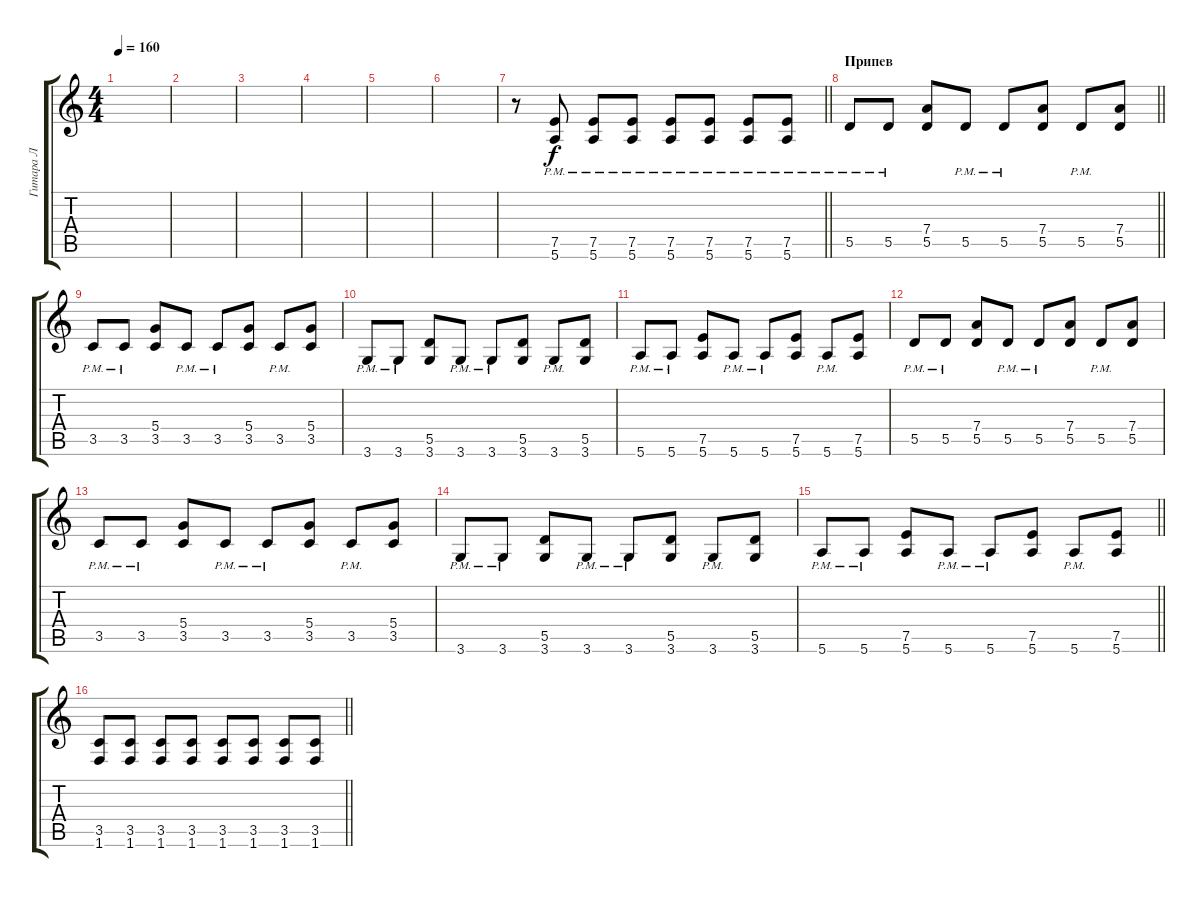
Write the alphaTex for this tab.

\track ("Гитара Л" "Гитара Л") {instrument overdrivenguitar}
\staff {score tabs}
\tuning (E4 B3 G3 D3 A2 E2) {hide}
\ts (4 4)
\tempo 160
\clef g2
\ks c
|
|
|
|
|
|
\barLineRight lightlight
r.8{volume 13} (7.5{pm} 5.6{pm}).8 (7.5{pm} 5.6{pm}).8 (7.5{pm} 5.6{pm}).8 (7.5{pm} 5.6{pm}).8 (7.5{pm} 5.6{pm}).8 (7.5{pm} 5.6{pm}).8 (7.5{pm} 5.6{pm}).8 |
\section ("" "Припев")
\barLineRight lightlight
5.5{pm}.8 5.5{pm}.8 (7.4 5.5).8 5.5{pm}.8 5.5{pm}.8 (7.4 5.5).8 5.5{pm}.8 (7.4 5.5).8 |
3.5{pm}.8 3.5{pm}.8 (5.4 3.5).8 3.5{pm}.8 3.5{pm}.8 (5.4 3.5).8 3.5{pm}.8 (5.4 3.5).8 |
3.6{pm}.8 3.6{pm}.8 (5.5 3.6).8 3.6{pm}.8 3.6{pm}.8 (5.5 3.6).8 3.6{pm}.8 (5.5 3.6).8 |
5.6{pm}.8 5.6{pm}.8 (7.5 5.6).8 5.6{pm}.8 5.6{pm}.8 (7.5 5.6).8 5.6{pm}.8 (7.5 5.6).8 |
5.5{pm}.8 5.5{pm}.8 (7.4 5.5).8 5.5{pm}.8 5.5{pm}.8 (7.4 5.5).8 5.5{pm}.8 (7.4 5.5).8 |
3.5{pm}.8 3.5{pm}.8 (5.4 3.5).8 3.5{pm}.8 3.5{pm}.8 (5.4 3.5).8 3.5{pm}.8 (5.4 3.5).8 |
3.6{pm}.8 3.6{pm}.8 (5.5 3.6).8 3.6{pm}.8 3.6{pm}.8 (5.5 3.6).8 3.6{pm}.8 (5.5 3.6).8 |
\barLineRight lightlight
5.6{pm}.8 5.6{pm}.8 (7.5 5.6).8 5.6{pm}.8 5.6{pm}.8 (7.5 5.6).8 5.6{pm}.8 (7.5 5.6).8 |
\section ("" " ")
\barLineRight lightlight
(3.5 1.6).8 (3.5 1.6).8 (3.5 1.6).8 (3.5 1.6).8 (3.5 1.6).8 (3.5 1.6).8 (3.5 1.6).8 (3.5 1.6).8
